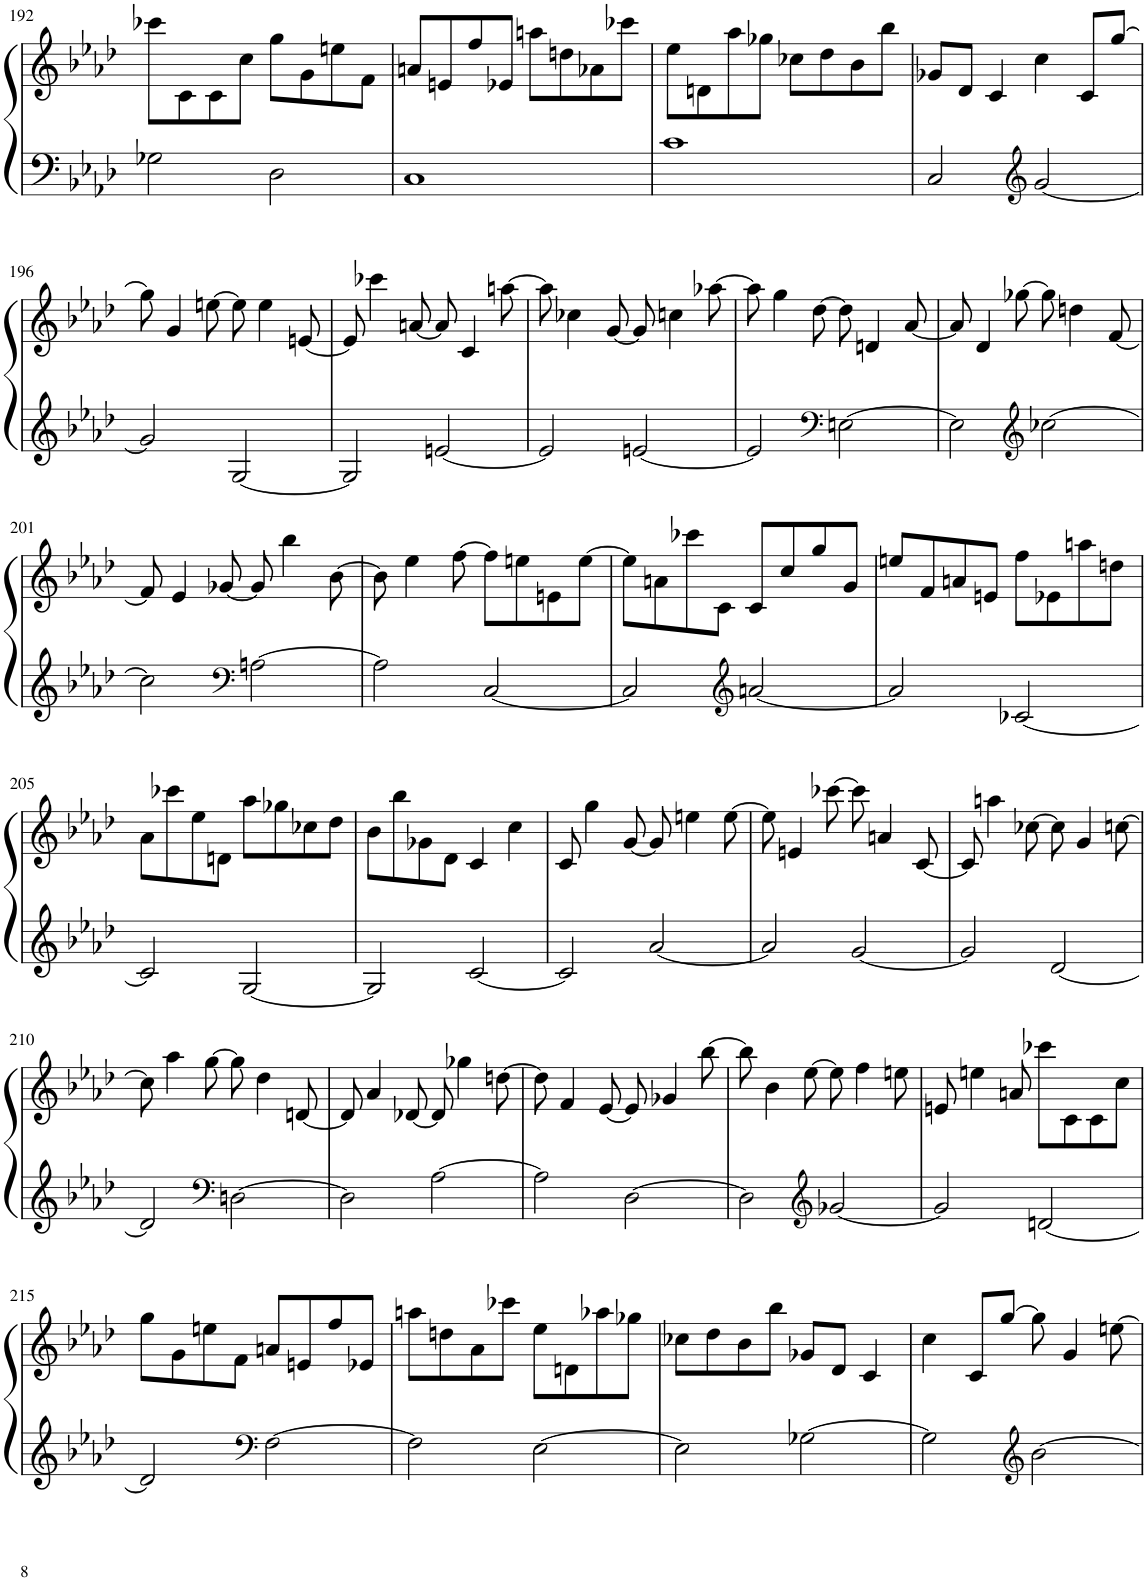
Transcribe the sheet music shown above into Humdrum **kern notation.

**kern	**kern
*part1	*part1
*staff2	*staff1
*I"Klavier	*
*I'Klav.	*
!!LO:PB:g=z
*clefF4	*clefG2
*k[b-e-a-d-]	*k[b-e-a-d-]
*M4/4	*M4/4
=192	=192
2G-X\	8ccc-X\L
.	8c\
.	8c\
.	8cc\J
2D-\	8gg\L
.	8g\
.	8een\
.	8f\J
=193	=193
1C	8an/L
.	8en/
.	8ff/
.	8e-X/J
.	8aan\L
.	8ddn\
.	8a-X\
.	8ccc-X\J
=194	=194
1c	8ee-\L
.	8dn\
.	8aa-\
.	8gg-X\J
.	8cc-X\L
.	8dd-\
.	8b-\
.	8bb-\J
=195	=195
2C/	8g-X/L
.	8d-/J
.	4c/
*clefG2	*
[2g/	4cc\
.	8c/L
.	[8gg/J
!!LO:LB:g=z
=196	=196
2g/]	8gg\]
.	4g/
.	[8een\
[2G/	8ee\]
.	4ee\
.	[8en/
=197	=197
2G/]	8e/]
.	4ccc-X\
.	[8an/
[2en/	8a/]
.	4c/
.	[8aan\
=198	=198
2e/]	8aa\]
.	4cc-X\
.	[8g/
[2en/	8g/]
.	4ccn\
.	[8aa-X\
=199	=199
2e/]	8aa-\]
.	4gg\
.	[8dd-\
*clefF4	*
[2En\	8dd-\]
.	4dn/
.	[8a-/
=200	=200
2E\]	8a-/]
.	4d-/
.	[8gg-X\
*clefG2	*
[2cc-X\	8gg-\]
.	4ddn\
.	[8f/
!!LO:LB:g=z
=201	=201
2cc-\]	8f/]
.	4e-/
.	[8g-X/
*clefF4	*
[2An\	8g-/]
.	4bb-\
.	[8b-\
=202	=202
2A\]	8b-\]
.	4ee-\
.	[8ff\
[2C/	8ff\L]
.	8een\
.	8en\
.	[8ee\J
=203	=203
2C/]	8ee\L]
.	8an\
.	8ccc-X\
.	8c\J
*clefG2	*
[2an/	8c/L
.	8cc/
.	8gg/
.	8g/J
=204	=204
2a/]	8een/L
.	8f/
.	8an/
.	8en/J
[2c-X/	8ff\L
.	8e-X\
.	8aan\
.	8ddn\J
!!LO:LB:g=z
=205	=205
2c-/]	8a-\L
.	8ccc-X\
.	8ee-\
.	8dn\J
[2G/	8aa-\L
.	8gg-X\
.	8cc-X\
.	8dd-\J
=206	=206
2G/]	8b-\L
.	8bb-\
.	8g-X\
.	8d-\J
[2c/	4c/
.	4cc\
=207	=207
2c/]	8c/
.	4gg\
.	[8g/
[2a-/	8g/]
.	4een\
.	[8ee\
=208	=208
2a-/]	8ee\]
.	4en/
.	[8ccc-X\
[2g/	8ccc-\]
.	4an/
.	[8c/
=209	=209
2g/]	8c/]
.	4aan\
.	[8cc-X\
[2d-/	8cc-\]
.	4g/
.	[8ccn\
!!LO:LB:g=z
=210	=210
2d-/]	8cc\]
.	4aa-\
.	[8gg\
*clefF4	*
[2Dn\	8gg\]
.	4dd-\
.	[8dn/
=211	=211
2D\]	8d/]
.	4a-/
.	[8d-X/
[2A-\	8d-/]
.	4gg-X\
.	[8ddn\
=212	=212
2A-\]	8dd\]
.	4f/
.	[8e-/
[2D-\	8e-/]
.	4g-X/
.	[8bb-\
=213	=213
2D-\]	8bb-\]
.	4b-\
.	[8ee-\
*clefG2	*
[2g-X/	8ee-\]
.	4ff\
.	8een\
=214	=214
2g-/]	8en/
.	4een\
.	8an/
[2dn/	8ccc-X\L
.	8c\
.	8c\
.	8cc\J
!!LO:LB:g=z
=215	=215
2d/]	8gg\L
.	8g\
.	8een\
.	8f\J
*clefF4	*
[2F\	8an/L
.	8en/
.	8ff/
.	8e-X/J
=216	=216
2F\]	8aan\L
.	8ddn\
.	8a-\
.	8ccc-X\J
[2E-\	8ee-\L
.	8dn\
.	8aa-X\
.	8gg-X\J
=217	=217
2E-\]	8cc-X\L
.	8dd-\
.	8b-\
.	8bb-\J
[2G-X\	8g-X/L
.	8d-/J
.	4c/
=218	=218
2G-\]	4cc\
.	8c/L
.	[8gg/J
*clefG2	*
[2b-\	8gg\]
.	4g/
.	[8een\
=	=
*-	*-
